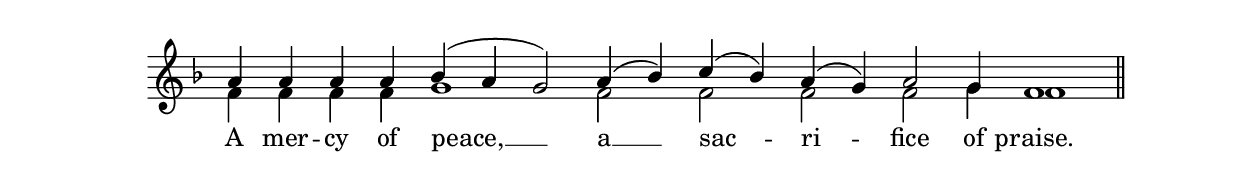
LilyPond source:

\version "2.24.4"




keyTime = { \key f \major}
cadenzaMeasure = {
  \cadenzaOff
  \partial 1024 s1024
  \cadenzaOn

}

SopMusic    = \relative { 
    \override Score.BarNumber.break-visibility = #all-visible
    \cadenzaOn
    a'4 a a a bes( a g2)
    a4( bes) c( bes) a( g) a2 g4 f1 \cadenzaMeasure \section
}

BassMusic   = \relative {
    \override Score.BarNumber.break-visibility = #all-visible
    \cadenzaOn
    f'4 f f f g1
    f2 f f f g4 f1 \cadenzaMeasure \section

}

VerseOne = \lyricmode {
    A mer -- cy of peace, __
    a __ sac -- ri -- fice of praise.
    }


\score {
    \new Staff %\with {midiInstrument = "choir aahs"} 
    <<
        \clef "treble"
        \new Voice = "Sop"  { \voiceOne \keyTime \SopMusic}
        \new Voice = "Bass"  { \voiceTwo \keyTime \BassMusic}

        \new Lyrics \lyricsto "Sop" { \VerseOne }
    >>
    \layout {
    \context {
        \Score
            \omit BarNumber
            \override SpacingSpanner.common-shortest-duration = #(ly:make-moment 1/16)
    }
    \context {
        \Staff
            \remove Time_signature_engraver
    }
    \context {
        \Lyrics
            \override LyricSpace.minimum-distance = #1.0
    }
    }
    \midi {
        \tempo 4 = 120
    }
}





